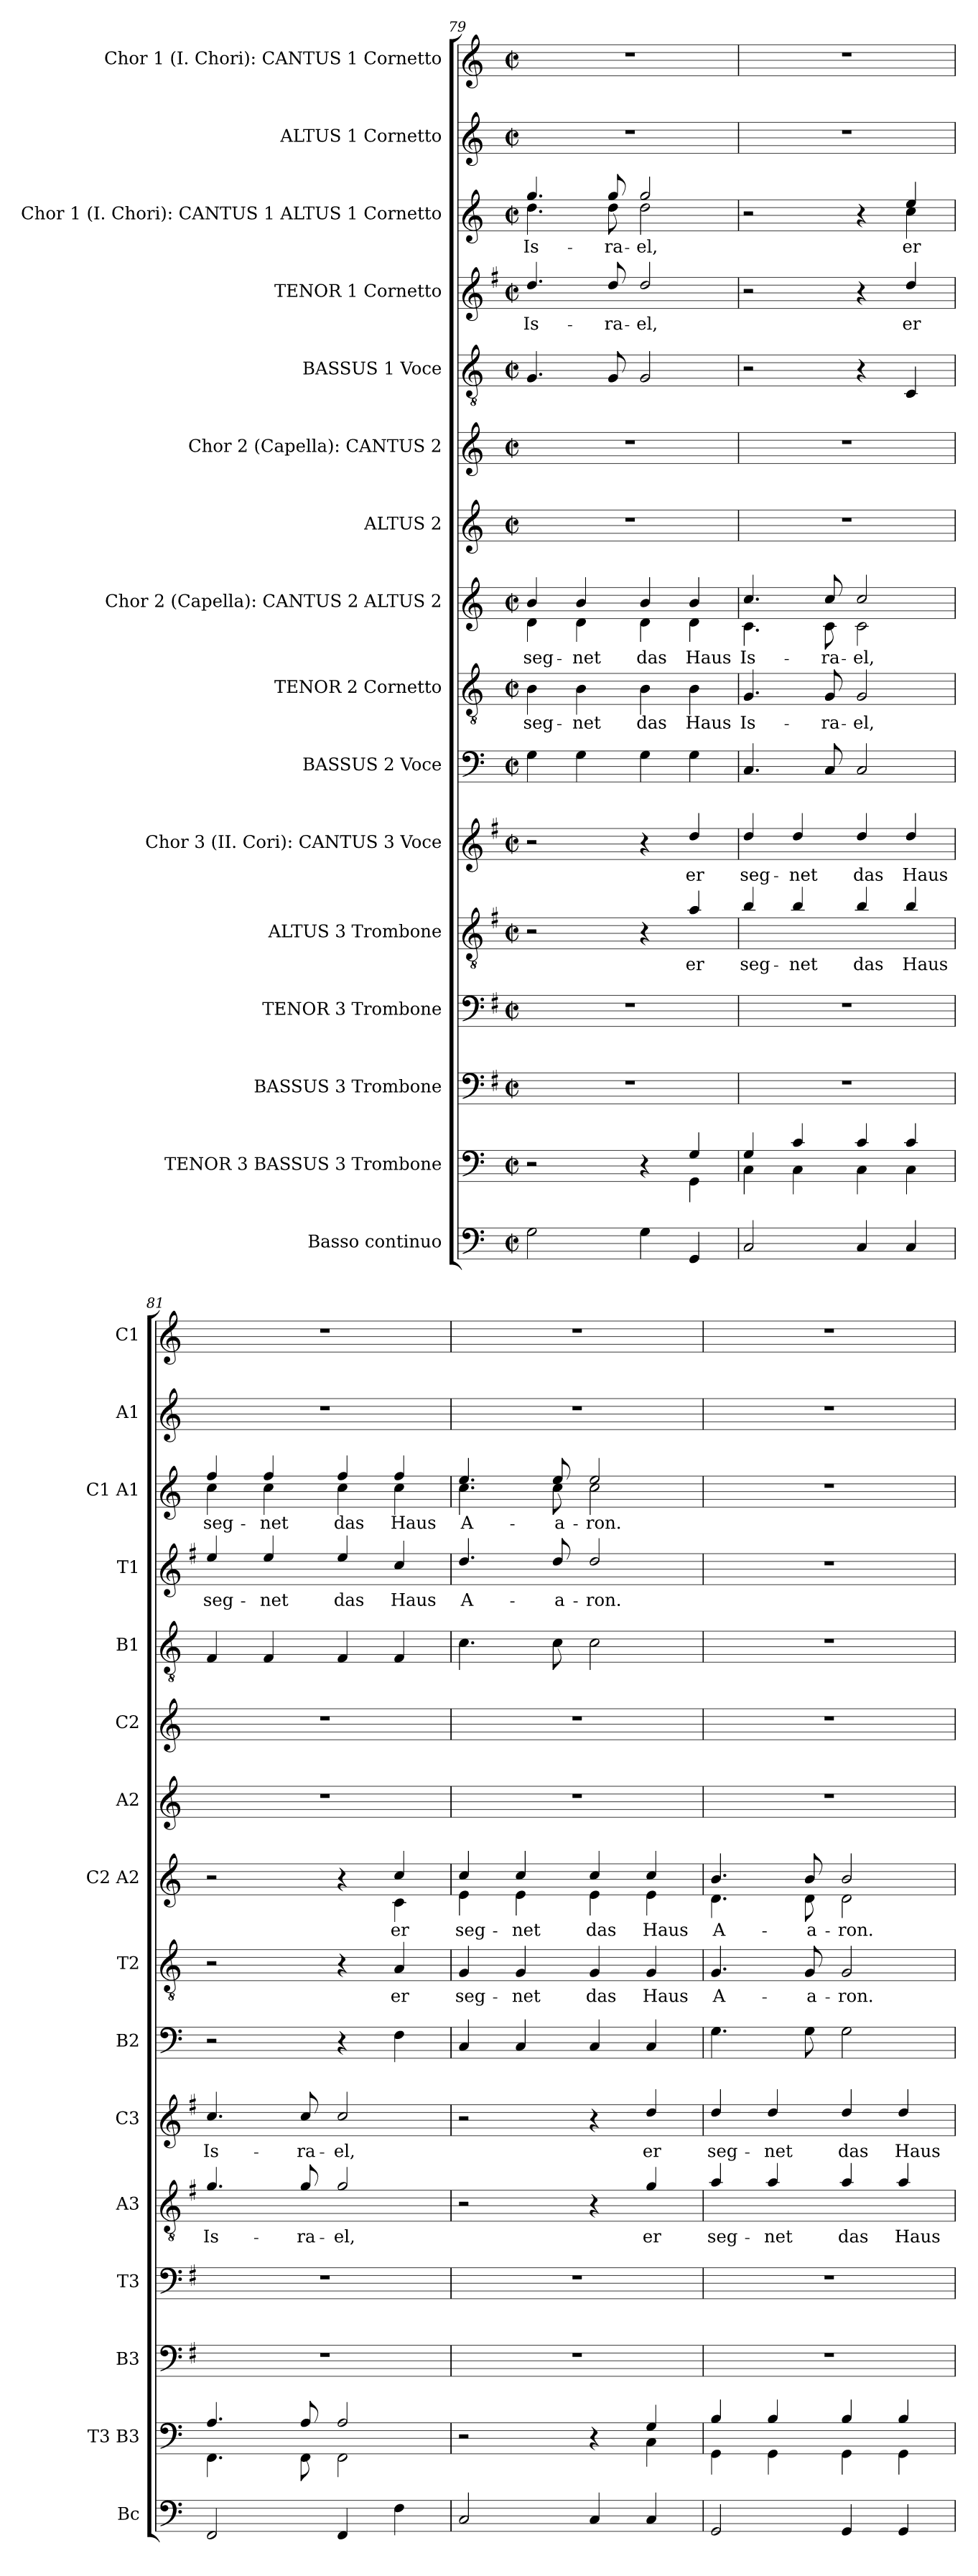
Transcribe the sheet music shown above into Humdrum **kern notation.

**kern	**kern	**kern	**kern	**kern	**text	**kern	**text	**kern	**kern	**text	**kern	**text	**kern	**kern	**kern	**kern	**text	**kern	**text	**kern	**kern
*part16	*part15	*part14	*part13	*part12	*part12	*part11	*part11	*part10	*part9	*part9	*part8	*part8	*part7	*part6	*part5	*part4	*part4	*part3	*part3	*part2	*part1
*staff16	*staff15	*staff14	*staff13	*staff12	*staff12	*staff11	*staff11	*staff10	*staff9	*staff9	*staff8	*staff8	*staff7	*staff6	*staff5	*staff4	*staff4	*staff3	*staff3	*staff2	*staff1
*I"Basso continuo	*I"TENOR 3 BASSUS 3 Trombone	*I"BASSUS 3 Trombone	*I"TENOR 3 Trombone	*I"ALTUS 3 Trombone	*	*I"Chor 3 (II. Cori): CANTUS 3 Voce	*	*I"BASSUS 2 Voce	*I"TENOR 2 Cornetto	*	*I"Chor 2 (Capella): CANTUS 2 ALTUS 2	*	*I"ALTUS 2	*I"Chor 2 (Capella): CANTUS 2	*I"BASSUS 1 Voce	*I"TENOR 1 Cornetto	*	*I"Chor 1 (I. Chori): CANTUS 1 ALTUS 1 Cornetto	*	*I"ALTUS 1 Cornetto	*I"Chor 1 (I. Chori): CANTUS 1 Cornetto
*I'Bc	*I'T3 B3	*I'B3	*I'T3	*I'A3	*	*I'C3	*	*I'B2	*I'T2	*	*I'C2 A2	*	*I'A2	*I'C2	*I'B1	*I'T1	*	*I'C1 A1	*	*I'A1	*I'C1
*clefF4	*clefF4	*clefF4	*clefF4	*clefGv2	*	*clefG2	*	*clefF4	*clefGv2	*	*clefG2	*	*clefG2	*clefG2	*clefGv2	*clefG2	*	*clefG2	*	*clefG2	*clefG2
*	*	*ITrd4c7	*ITrd4c7	*ITrd4c7	*	*ITrd4c7	*	*	*	*	*	*	*	*	*	*ITrd4c7	*	*	*	*	*
*k[]	*k[]	*k[]	*k[]	*k[]	*	*k[]	*	*k[]	*k[]	*	*k[]	*	*k[]	*k[]	*k[]	*k[]	*	*k[]	*	*k[]	*k[]
*M2/2	*M2/2	*M2/2	*M2/2	*M2/2	*	*M2/2	*	*M2/2	*M2/2	*	*M2/2	*	*M2/2	*M2/2	*M2/2	*M2/2	*	*M2/2	*	*M2/2	*M2/2
*met(c|)	*met(c|)	*met(c|)	*met(c|)	*met(c|)	*	*met(c|)	*	*met(c|)	*met(c|)	*	*met(c|)	*	*met(c|)	*met(c|)	*met(c|)	*met(c|)	*	*met(c|)	*	*met(c|)	*met(c|)
=79	=79	=79	=79	=79	=79	=79	=79	=79	=79	=79	=79	=79	=79	=79	=79	=79	=79	=79	=79	=79	=79
*	*^	*	*	*	*	*	*	*	*	*	*^	*	*	*	*	*	*	*^	*	*	*
2G\	2r	2ryy	1r	1r	2r	.	2r	.	4G\	4B\	seg-	4b/	4d\	seg-	1r	1r	4.G/	4.g/	Is-	4.gg/	4.dd\	Is-	1r	1r
.	.	.	.	.	.	.	.	.	4G\	4B\	net	4b/	4d\	net	.	.	.	.	.	.	.	.	.	.
.	.	.	.	.	.	.	.	.	.	.	.	.	.	.	.	.	8G/	8g/	ra-	8gg/	8dd\	ra-	.	.
4G\	4r	4ryy	.	.	4r	.	4r	.	4G\	4B\	das	4b/	4d\	das	.	.	2G/	2g/	el,	2gg/	2dd\	el,	.	.
4GG/	4G/	4GG\	.	.	4d/	er	4g/	er	4G\	4B\	Haus	4b/	4d\	Haus	.	.	.	.	.	.	.	.	.	.
!!LO:PB:g=z
=80	=80	=80	=80	=80	=80	=80	=80	=80	=80	=80	=80	=80	=80	=80	=80	=80	=80	=80	=80	=80	=80	=80	=80	=80
2C/	4G/	4C\	1r	1r	4e/	seg-	4g/	seg-	4.C/	4.G/	Is-	4.cc/	4.c\	Is-	1r	1r	2r	2r	.	2r	2ryy	.	1r	1r
.	4c/	4C\	.	.	4e/	net	4g/	net	.	.	.	.	.	.	.	.	.	.	.	.	.	.	.	.
.	.	.	.	.	.	.	.	.	8C/	8G/	ra-	8cc/	8c\	ra-	.	.	.	.	.	.	.	.	.	.
4C/	4c/	4C\	.	.	4e/	das	4g/	das	2C/	2G/	el,	2cc/	2c\	el,	.	.	4r	4r	.	4r	4ryy	.	.	.
4C/	4c/	4C\	.	.	4e/	Haus	4g/	Haus	.	.	.	.	.	.	.	.	4C/	4g/	er	4ee/	4cc\	er	.	.
=81	=81	=81	=81	=81	=81	=81	=81	=81	=81	=81	=81	=81	=81	=81	=81	=81	=81	=81	=81	=81	=81	=81	=81	=81
2FF/	4.A/	4.FF\	1r	1r	4.c/	Is-	4.f/	Is-	2r	2r	.	2r	2ryy	.	1r	1r	4F/	4a/	seg-	4ff/	4cc\	seg-	1r	1r
.	.	.	.	.	.	.	.	.	.	.	.	.	.	.	.	.	4F/	4a/	net	4ff/	4cc\	net	.	.
.	8A/	8FF\	.	.	8c/	ra-	8f/	ra-	.	.	.	.	.	.	.	.	.	.	.	.	.	.	.	.
4FF/	2A/	2FF\	.	.	2c/	el,	2f/	el,	4r	4r	.	4r	4ryy	.	.	.	4F/	4a/	das	4ff/	4cc\	das	.	.
4F\	.	.	.	.	.	.	.	.	4F\	4A/	er	4cc/	4c\	er	.	.	4F/	4f/	Haus	4ff/	4cc\	Haus	.	.
=82	=82	=82	=82	=82	=82	=82	=82	=82	=82	=82	=82	=82	=82	=82	=82	=82	=82	=82	=82	=82	=82	=82	=82	=82
2C/	2r	2ryy	1r	1r	2r	.	2r	.	4C/	4G/	seg-	4cc/	4e\	seg-	1r	1r	4.c\	4.g/	A-	4.ee/	4.cc\	A-	1r	1r
.	.	.	.	.	.	.	.	.	4C/	4G/	net	4cc/	4e\	net	.	.	.	.	.	.	.	.	.	.
.	.	.	.	.	.	.	.	.	.	.	.	.	.	.	.	.	8c\	8g/	a-	8ee/	8cc\	a-	.	.
4C/	4r	4ryy	.	.	4r	.	4r	.	4C/	4G/	das	4cc/	4e\	das	.	.	2c\	2g/	ron.	2ee/	2cc\	ron.	.	.
4C/	4G/	4C\	.	.	4c/	er	4g/	er	4C/	4G/	Haus	4cc/	4e\	Haus	.	.	.	.	.	.	.	.	.	.
*	*	*	*	*	*	*	*	*	*	*	*	*	*	*	*	*	*	*	*	*v	*v	*	*	*
=83	=83	=83	=83	=83	=83	=83	=83	=83	=83	=83	=83	=83	=83	=83	=83	=83	=83	=83	=83	=83	=83	=83	=83
2GG/	4B/	4GG\	1r	1r	4d/	seg-	4g/	seg-	4.G\	4.G/	A-	4.b/	4.d\	A-	1r	1r	1r	1r	.	1r	.	1r	1r
.	4B/	4GG\	.	.	4d/	net	4g/	net	.	.	.	.	.	.	.	.	.	.	.	.	.	.	.
.	.	.	.	.	.	.	.	.	8G\	8G/	a-	8b/	8d\	a-	.	.	.	.	.	.	.	.	.
4GG/	4B/	4GG\	.	.	4d/	das	4g/	das	2G\	2G/	ron.	2b/	2d\	ron.	.	.	.	.	.	.	.	.	.
4GG/	4B/	4GG\	.	.	4d/	Haus	4g/	Haus	.	.	.	.	.	.	.	.	.	.	.	.	.	.	.
*	*v	*v	*	*	*	*	*	*	*	*	*	*v	*v	*	*	*	*	*	*	*	*	*	*
=	=	=	=	=	=	=	=	=	=	=	=	=	=	=	=	=	=	=	=	=	=
*-	*-	*-	*-	*-	*-	*-	*-	*-	*-	*-	*-	*-	*-	*-	*-	*-	*-	*-	*-	*-	*-
